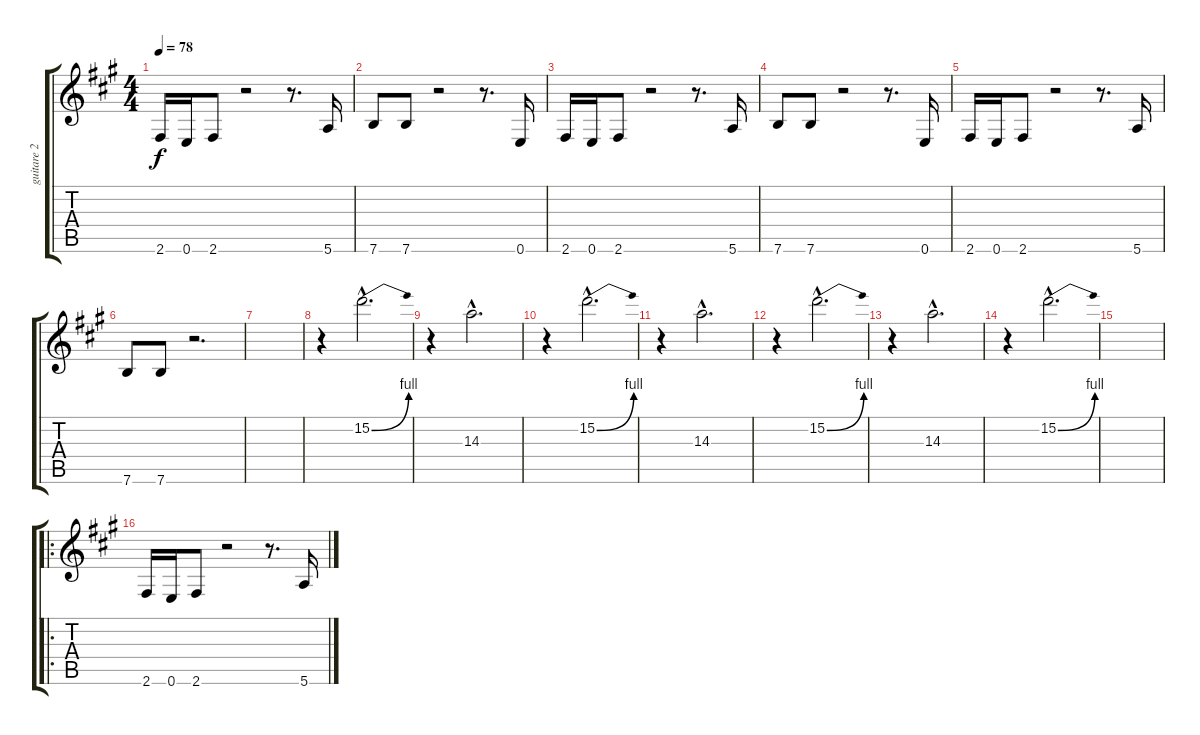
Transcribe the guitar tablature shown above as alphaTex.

\track ("guitare 2" "guitare 2") {instrument overdrivenguitar}
\staff {score tabs}
\tuning (E4 B3 G3 D3 A2 E2) {hide}
\ts (4 4)
\tempo 78
\clef g2
\ks a
2.6.16{dy f} 0.6.16 2.6.8 r.2 r.8{d} 5.6.16 |
7.6.8 7.6.8 r.2 r.8{d} 0.6.16 |
2.6.16 0.6.16 2.6.8 r.2 r.8{d} 5.6.16 |
7.6.8 7.6.8 r.2 r.8{d} 0.6.16 |
2.6.16 0.6.16 2.6.8 r.2 r.8{d} 5.6.16 |
7.6.8 7.6.8 r.2{d} |
|
r.4 15.2{be (bend 0 0 60 4) hac}.2{d} |
r.4 14.3{hac}.2{d} |
r.4 15.2{be (bend 0 0 60 4) hac}.2{d} |
r.4 14.3{hac}.2{d} |
r.4 15.2{be (bend 0 0 60 4) hac}.2{d} |
r.4 14.3{hac}.2{d} |
r.4 15.2{be (bend 0 0 60 4) hac}.2{d} |
|
\ro
2.6.16 0.6.16 2.6.8 r.2 r.8{d} 5.6.16
